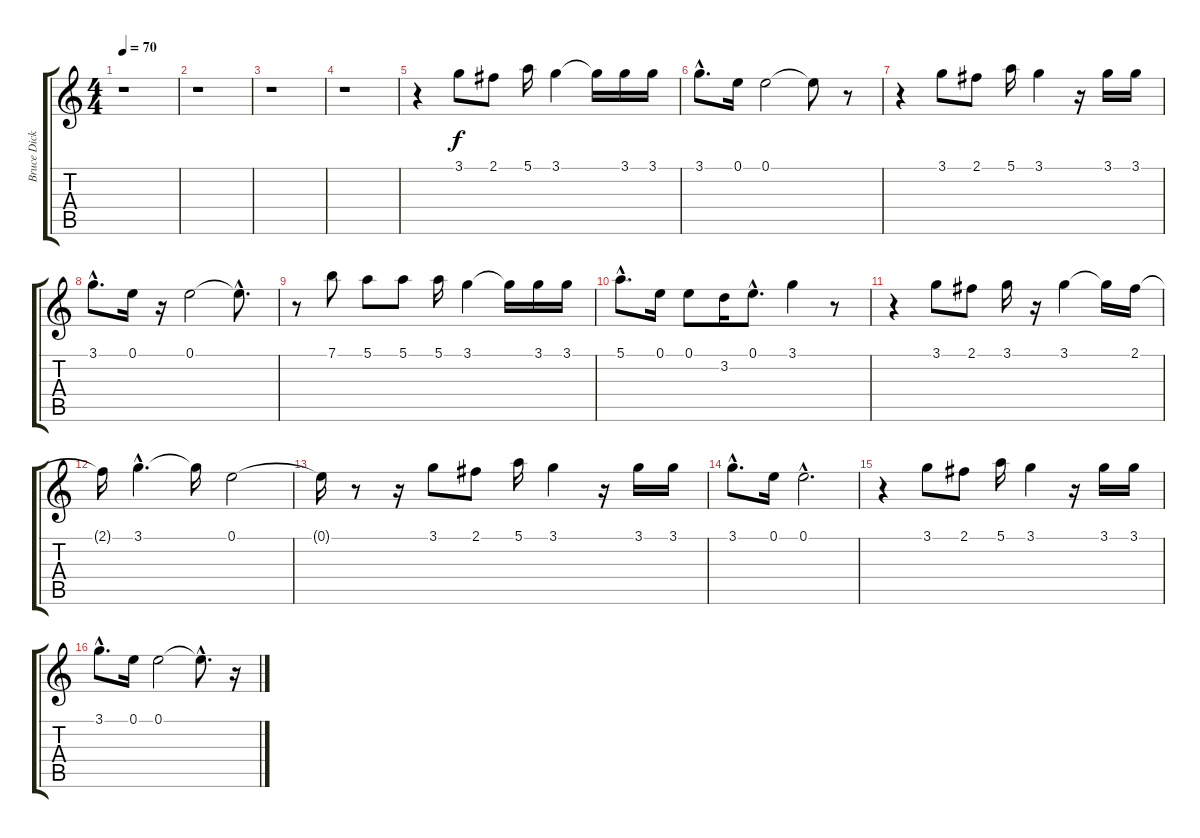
\track ("Bruce Dickinson" "Bruce Dick") {instrument overdrivenguitar}
\staff {score tabs}
\tuning (E4 B3 G3 D3 A2 E2) {hide}
\ts (4 4)
\tempo 70
\clef g2
\ks c
r.1{dy f} |
r.1 |
r.1 |
r.1 |
r.4 3.1.8 2.1.8 5.1.16 3.1.4 3.1{t}.16 3.1.16 3.1.16 |
3.1{hac}.8{d} 0.1.16 0.1.2 0.1{t}.8 r.8 |
r.4 3.1.8 2.1.8 5.1.16 3.1.4 r.16 3.1.16 3.1.16 |
3.1{hac}.8{d} 0.1.16 r.16 0.1.2 0.1{hac t}.8{d} |
r.8 7.1.8 5.1.8 5.1.8 5.1.16 3.1.4 3.1{t}.16 3.1.16 3.1.16 |
5.1{hac}.8{d} 0.1.16 0.1.8 3.2.16 0.1{hac}.8{d} 3.1.4 r.8 |
r.4 3.1.8 2.1.8 3.1.16 r.16 3.1.4 3.1{t}.16 2.1.16 |
2.1{t}.16 3.1{hac}.4{d} 3.1{t}.16 0.1.2 |
0.1{t}.16 r.8 r.16 3.1.8 2.1.8 5.1.16 3.1.4 r.16 3.1.16 3.1.16 |
3.1{hac}.8{d} 0.1.16 0.1{hac}.2{d} |
r.4 3.1.8 2.1.8 5.1.16 3.1.4 r.16 3.1.16 3.1.16 |
3.1{hac}.8{d} 0.1.16 0.1.2 0.1{hac t}.8{d} r.16
